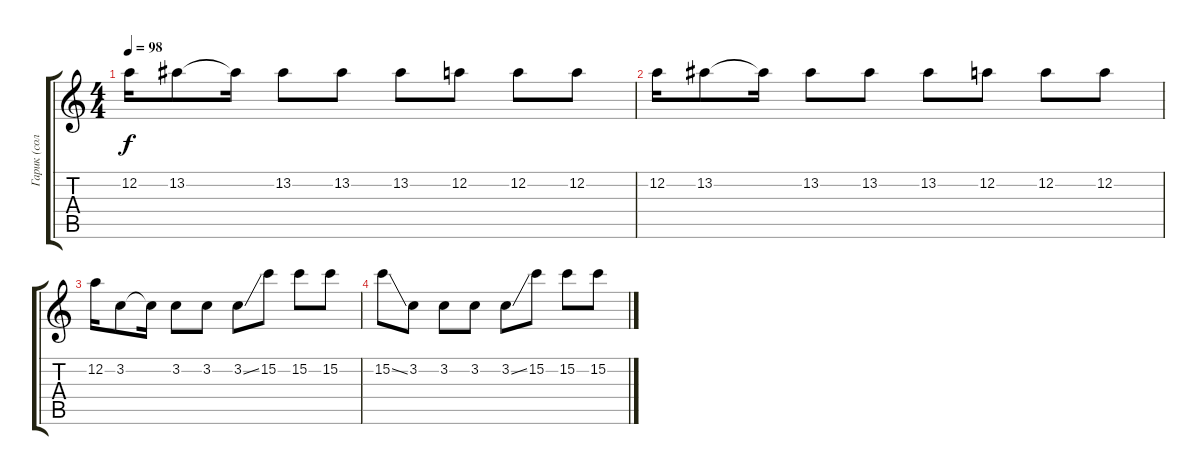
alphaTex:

\track ("Гарик (соло)" "Гарик (сол") {instrument overdrivenguitar}
\staff {score tabs}
\tuning (D4 A3 F3 C3 G2 D2) {hide}
\ts (4 4)
\tempo 98
\clef g2
\ks c
12.2.16{dy f} 13.2.8 13.2{t}.16 13.2.8 13.2.8 13.2.8 12.2.8 12.2.8 12.2.8 |
12.2.16 13.2.8 13.2{t}.16 13.2.8 13.2.8 13.2.8 12.2.8 12.2.8 12.2.8 |
12.2.16 3.2.8 3.2{t}.16 3.2.8 3.2.8 3.2{ss}.8 15.2.8 15.2.8 15.2.8 |
15.2{ss}.8 3.2.8 3.2.8 3.2.8 3.2{ss}.8 15.2.8 15.2.8 15.2.8
